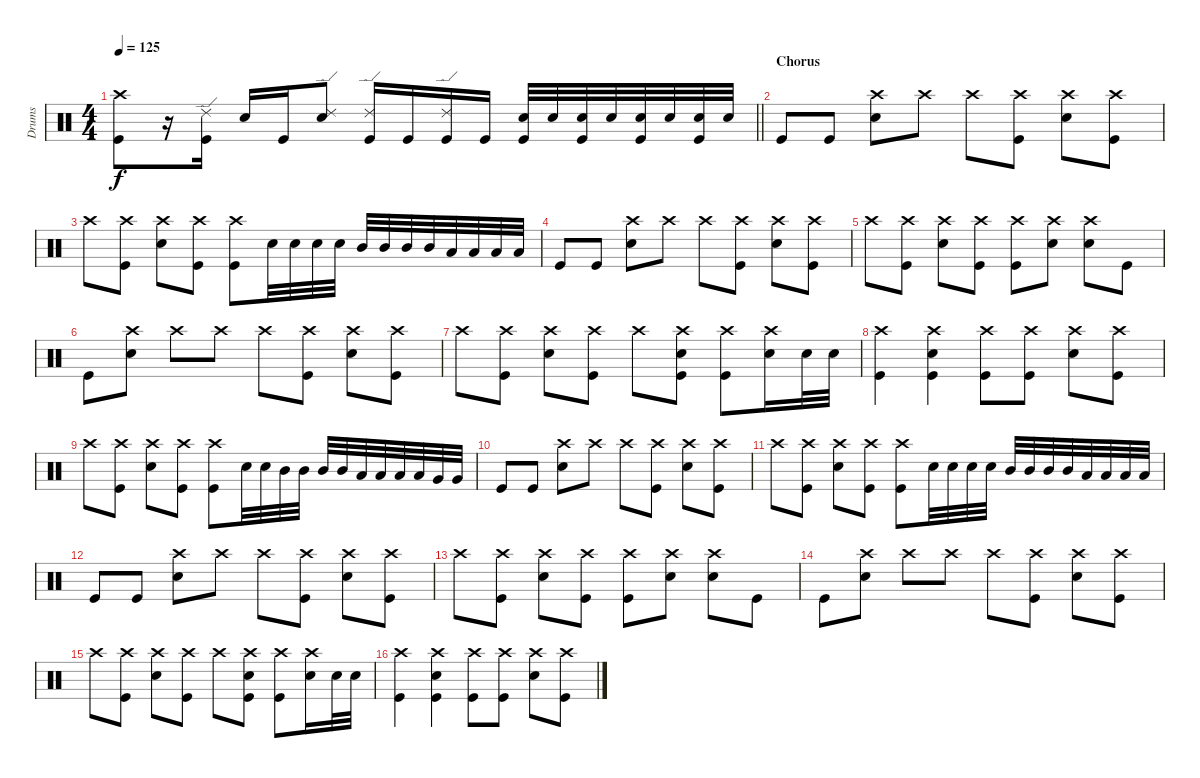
\track ("Drums" "Drums") {instrument percussion}
\staff {score}
\articulation defaults
\ts (4 4)
\tempo 125
\clef neutral
\barLineRight lightlight
\ks c
("Crash high (hit)" "Kick (hit)").8{dy f} r.16 ("Ride (edge) 2" "Kick (hit)").16 "Snare (hit) 2".16 "Kick (hit)".16 ("Ride (edge) 2" "Snare (hit) 2").8 ("Ride (edge) 2" "Kick (hit)").16 "Kick (hit)".16 ("Ride (edge) 2" "Kick (hit)").16 "Kick (hit)".16 ("Snare (hit) 2" "Kick (hit)").32 "Snare (hit) 2".32 ("Snare (hit) 2" "Kick (hit)").32 "Snare (hit) 2".32 ("Snare (hit) 2" "Kick (hit)").32 "Snare (hit) 2".32 ("Snare (hit) 2" "Kick (hit)").32 "Snare (hit) 2".32 |
\section ("" "Chorus")
"Kick (hit)".8 "Kick (hit)".8 ("Crash high (hit)" "Snare (hit) 2").8 "Crash high (hit)".8 "Crash high (hit)".8 ("Crash high (hit)" "Kick (hit)").8 ("Crash high (hit)" "Snare (hit) 2").8 ("Crash high (hit)" "Kick (hit)").8 |
"Crash high (hit)".8 ("Crash high (hit)" "Kick (hit)").8 ("Crash high (hit)" "Snare (hit) 2").8 ("Crash high (hit)" "Kick (hit)").8 ("Crash high (hit)" "Kick (hit)").8 "Snare (hit) 2".32 "Snare (hit) 2".32 "Snare (hit) 2".32 "Snare (hit) 2".32 "Mid Tom (hit)".32 "Mid Tom (hit)".32 "Mid Tom (hit)".32 "Mid Tom (hit)".32 "Low Tom (hit)".32 "Low Tom (hit)".32 "Low Tom (hit)".32 "Low Tom (hit)".32 |
"Kick (hit)".8 "Kick (hit)".8 ("Crash high (hit)" "Snare (hit) 2").8 "Crash high (hit)".8 "Crash high (hit)".8 ("Crash high (hit)" "Kick (hit)").8 ("Crash high (hit)" "Snare (hit) 2").8 ("Crash high (hit)" "Kick (hit)").8 |
"Crash high (hit)".8 ("Crash high (hit)" "Kick (hit)").8 ("Crash high (hit)" "Snare (hit) 2").8 ("Crash high (hit)" "Kick (hit)").8 ("Crash high (hit)" "Kick (hit)").8 ("Crash high (hit)" "Snare (hit) 2").8 ("Crash high (hit)" "Snare (hit) 2").8 "Kick (hit)".8 |
"Kick (hit)".8 ("Crash high (hit)" "Snare (hit) 2").8 "Crash high (hit)".8 "Crash high (hit)".8 "Crash high (hit)".8 ("Crash high (hit)" "Kick (hit)").8 ("Crash high (hit)" "Snare (hit) 2").8 ("Crash high (hit)" "Kick (hit)").8 |
"Crash high (hit)".8 ("Crash high (hit)" "Kick (hit)").8 ("Crash high (hit)" "Snare (hit) 2").8 ("Crash high (hit)" "Kick (hit)").8 "Crash high (hit)".8 ("Crash high (hit)" "Snare (hit) 2" "Kick (hit)").8 ("Crash high (hit)" "Kick (hit)").8 ("Crash high (hit)" "Snare (hit) 2").16 "Snare (hit) 2".32 "Snare (hit) 2".32 |
("Crash high (hit)" "Kick (hit)").4 ("Crash high (hit)" "Snare (hit) 2" "Kick (hit)").4 ("Crash high (hit)" "Kick (hit)").8 ("Crash high (hit)" "Kick (hit)").8 ("Crash high (hit)" "Snare (hit) 2").8 ("Crash high (hit)" "Kick (hit)").8 |
"Crash high (hit)".8 ("Crash high (hit)" "Kick (hit)").8 ("Crash high (hit)" "Snare (hit) 2").8 ("Crash high (hit)" "Kick (hit)").8 ("Crash high (hit)" "Kick (hit)").8 "Snare (hit) 2".32 "Snare (hit) 2".32 "Mid Tom (hit)".32 "Mid Tom (hit)".32 "Mid Tom (hit)".32 "Mid Tom (hit)".32 "Low Tom (hit)".32 "Low Tom (hit)".32 "Low Tom (hit)".32 "Low Tom (hit)".32 "Very Low Tom (hit)".32 "Very Low Tom (hit)".32 |
"Kick (hit)".8 "Kick (hit)".8 ("Crash high (hit)" "Snare (hit) 2").8 "Crash high (hit)".8 "Crash high (hit)".8 ("Crash high (hit)" "Kick (hit)").8 ("Crash high (hit)" "Snare (hit) 2").8 ("Crash high (hit)" "Kick (hit)").8 |
"Crash high (hit)".8 ("Crash high (hit)" "Kick (hit)").8 ("Crash high (hit)" "Snare (hit) 2").8 ("Crash high (hit)" "Kick (hit)").8 ("Crash high (hit)" "Kick (hit)").8 "Snare (hit) 2".32 "Snare (hit) 2".32 "Snare (hit) 2".32 "Snare (hit) 2".32 "Mid Tom (hit)".32 "Mid Tom (hit)".32 "Mid Tom (hit)".32 "Mid Tom (hit)".32 "Low Tom (hit)".32 "Low Tom (hit)".32 "Low Tom (hit)".32 "Low Tom (hit)".32 |
"Kick (hit)".8 "Kick (hit)".8 ("Crash high (hit)" "Snare (hit) 2").8 "Crash high (hit)".8 "Crash high (hit)".8 ("Crash high (hit)" "Kick (hit)").8 ("Crash high (hit)" "Snare (hit) 2").8 ("Crash high (hit)" "Kick (hit)").8 |
"Crash high (hit)".8 ("Crash high (hit)" "Kick (hit)").8 ("Crash high (hit)" "Snare (hit) 2").8 ("Crash high (hit)" "Kick (hit)").8 ("Crash high (hit)" "Kick (hit)").8 ("Crash high (hit)" "Snare (hit) 2").8 ("Crash high (hit)" "Snare (hit) 2").8 "Kick (hit)".8 |
"Kick (hit)".8 ("Crash high (hit)" "Snare (hit) 2").8 "Crash high (hit)".8 "Crash high (hit)".8 "Crash high (hit)".8 ("Crash high (hit)" "Kick (hit)").8 ("Crash high (hit)" "Snare (hit) 2").8 ("Crash high (hit)" "Kick (hit)").8 |
"Crash high (hit)".8 ("Crash high (hit)" "Kick (hit)").8 ("Crash high (hit)" "Snare (hit) 2").8 ("Crash high (hit)" "Kick (hit)").8 "Crash high (hit)".8 ("Crash high (hit)" "Snare (hit) 2" "Kick (hit)").8 ("Crash high (hit)" "Kick (hit)").8 ("Crash high (hit)" "Snare (hit) 2").16 "Snare (hit) 2".32 "Snare (hit) 2".32 |
("Crash high (hit)" "Kick (hit)").4 ("Crash high (hit)" "Snare (hit) 2" "Kick (hit)").4 ("Crash high (hit)" "Kick (hit)").8 ("Crash high (hit)" "Kick (hit)").8 ("Crash high (hit)" "Snare (hit) 2").8 ("Crash high (hit)" "Kick (hit)").8
